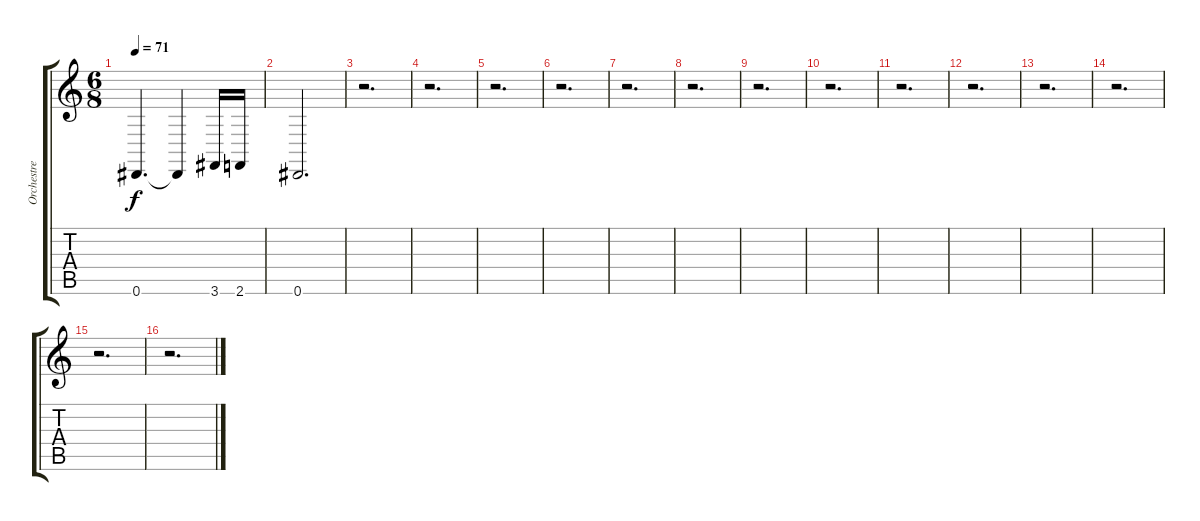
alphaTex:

\track ("Orchestre" "Orchestre") {instrument stringensemble2}
\staff {score tabs}
\tuning (Eb4 Bb3 Gb3 Db3 Ab2 Eb2) {hide}
\ts (6 8)
\tempo 71
\clef g2
\ks c
0.6{t}.4{d dy f} 0.6{t}.4 3.6.16 2.6.16 |
0.6.2{d} |
r.2{d} |
r.2{d} |
r.2{d} |
r.2{d} |
r.2{d} |
r.2{d} |
r.2{d} |
r.2{d} |
r.2{d} |
r.2{d} |
r.2{d} |
r.2{d} |
r.2{d} |
r.2{d}
